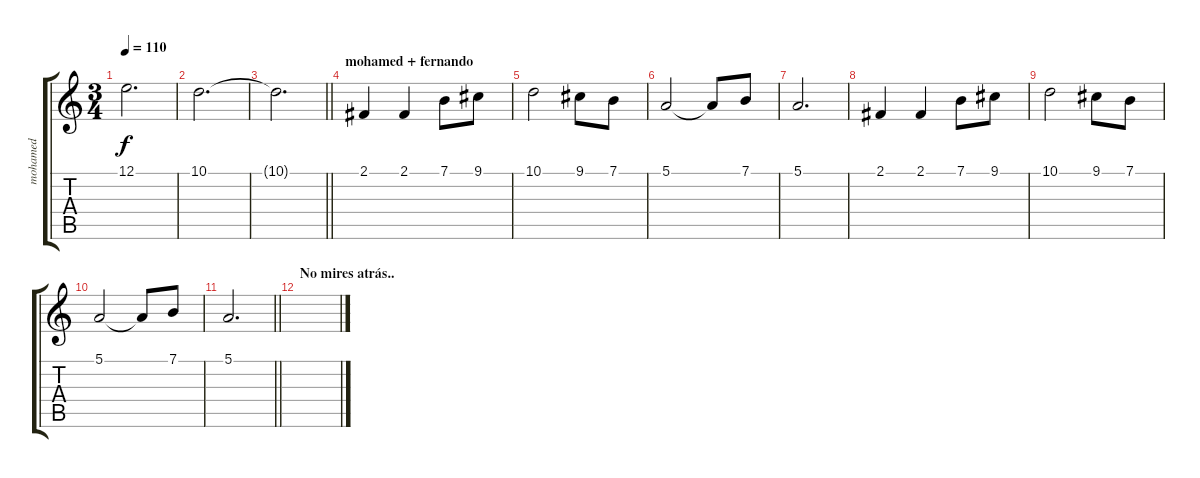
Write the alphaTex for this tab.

\track ("mohamed" "mohamed") {instrument violin}
\staff {score tabs}
\tuning (E4 B3 G3 D3 A2 E2) {hide}
\ts (3 4)
\tempo 110
\clef g2
\ks c
12.1.2{d dy f} |
10.1.2{d} |
\barLineRight lightlight
10.1{t}.2{d} |
\section ("" "mohamed + fernando")
2.1.4 2.1.4 7.1.8 9.1.8 |
10.1.2 9.1.8 7.1.8 |
5.1.2 5.1{t}.8 7.1.8 |
5.1.2{d} |
2.1.4 2.1.4 7.1.8 9.1.8 |
10.1.2 9.1.8 7.1.8 |
5.1.2 5.1{t}.8 7.1.8 |
\barLineRight lightlight
5.1.2{d} |
\section ("" "No mires atrás..")
